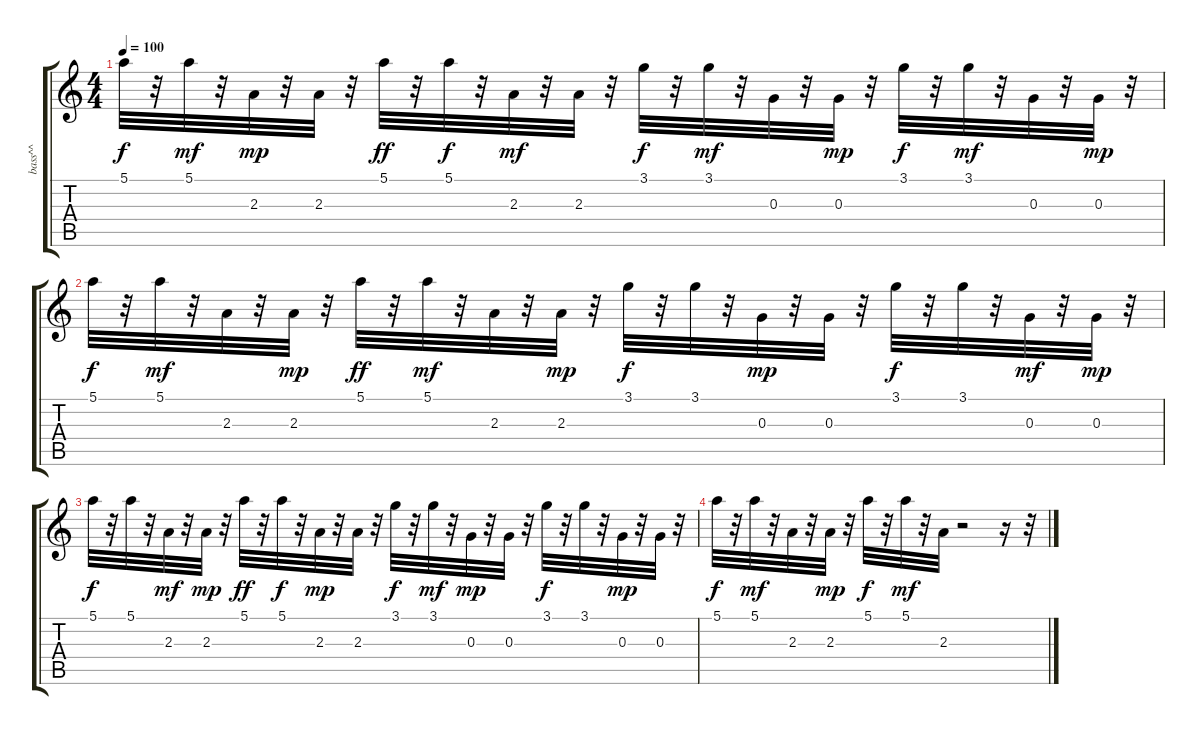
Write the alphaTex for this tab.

\track ("bass^^" "bass^^") {instrument electricbassfinger}
\staff {score tabs}
\tuning (E4 B3 G3 D3 A2 E2) {hide}
\ts (4 4)
\tempo 100
\clef g2
\ks c
5.1.32{dy f instrument synthbrass1} r.32 5.1.32{dy mf} r.32 2.3.32{dy mp} r.32 2.3.32 r.32 5.1.32{dy ff} r.32 5.1.32{dy f} r.32 2.3.32{dy mf} r.32 2.3.32 r.32 3.1.32{dy f} r.32 3.1.32{dy mf} r.32 0.3.32 r.32 0.3.32{dy mp} r.32 3.1.32{dy f} r.32 3.1.32{dy mf} r.32 0.3.32 r.32 0.3.32{dy mp} r.32 |
5.1.32{dy f} r.32 5.1.32{dy mf} r.32 2.3.32 r.32 2.3.32{dy mp} r.32 5.1.32{dy ff} r.32 5.1.32{dy mf} r.32 2.3.32 r.32 2.3.32{dy mp} r.32 3.1.32{dy f} r.32 3.1.32 r.32 0.3.32{dy mp} r.32 0.3.32 r.32 3.1.32{dy f} r.32 3.1.32 r.32 0.3.32{dy mf} r.32 0.3.32{dy mp} r.32 |
5.1.32{dy f} r.32 5.1.32 r.32 2.3.32{dy mf} r.32 2.3.32{dy mp} r.32 5.1.32{dy ff} r.32 5.1.32{dy f} r.32 2.3.32{dy mp} r.32 2.3.32 r.32 3.1.32{dy f} r.32 3.1.32{dy mf} r.32 0.3.32{dy mp} r.32 0.3.32 r.32 3.1.32{dy f} r.32 3.1.32 r.32 0.3.32{dy mp} r.32 0.3.32 r.32 |
5.1.32{dy f} r.32 5.1.32{dy mf} r.32 2.3.32 r.32 2.3.32{dy mp} r.32 5.1.32{dy f} r.32 5.1.32{dy mf} r.32 2.3.32 r.2 r.16 r.32
